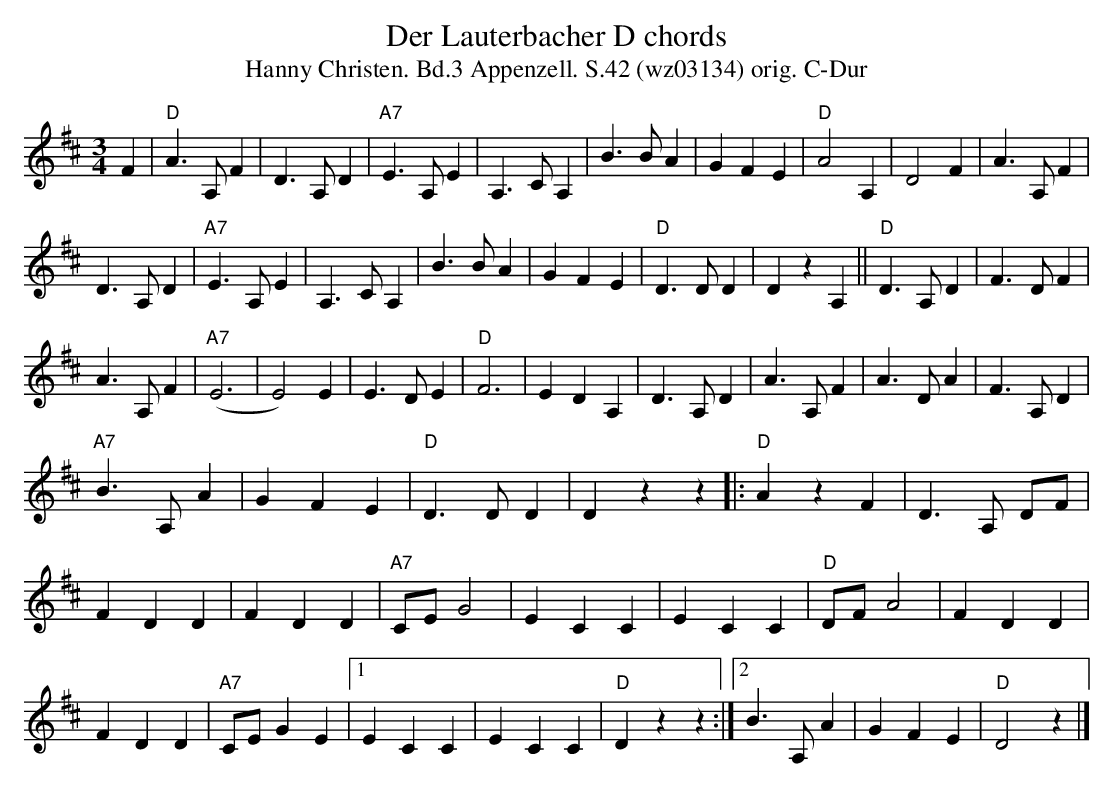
X:1
T:Der Lauterbacher D chords
T:Hanny Christen. Bd.3 Appenzell. S.42 (wz03134) orig. C-Dur
M:3/4
L:1/4
K:Dmaj%%MIDI gchordon
F | "D"A3/2 A,/2 F | D3/2 A,/2 D | "A7"E3/2 A,/2 E | A,3/2 C/2 A, | B3/2 B/2 A | G F E | "D"A2 A, | D2 F | A3/2 A,/2 F |
D3/2 A,/2 D | "A7"E3/2 A,/2 E | A,3/2 C/2 A, | B3/2 B/2 A | G F E | "D"D3/2 D/2 D | D z A, || "D"D3/2 A,/2 D | F3/2 D/2 F |
A3/2 A,/2 F | ("A7"E3 | E2) E | E3/2 D/2 E | "D"F3 | E D A, | D3/2 A,/2 D | A3/2 A,/2 F | A3/2 D/2 A | F3/2 A,/2 D |
"A7"B3/2 A,/2 A | G F E | "D"D3/2 D/2 D | D z z |: "D"A z F | D3/2 A,/2 D/2F/2 |
F D D | F D D | "A7"C/2E/2 G2 | E C C | E C C | "D"D/2F/2 A2 | F D D |
F D D | "A7"C/2E/2 G E |1 E C C | E C C | "D"D z z :|2 B3/2 A,/2 A | G F E | "D"D2 z |]
